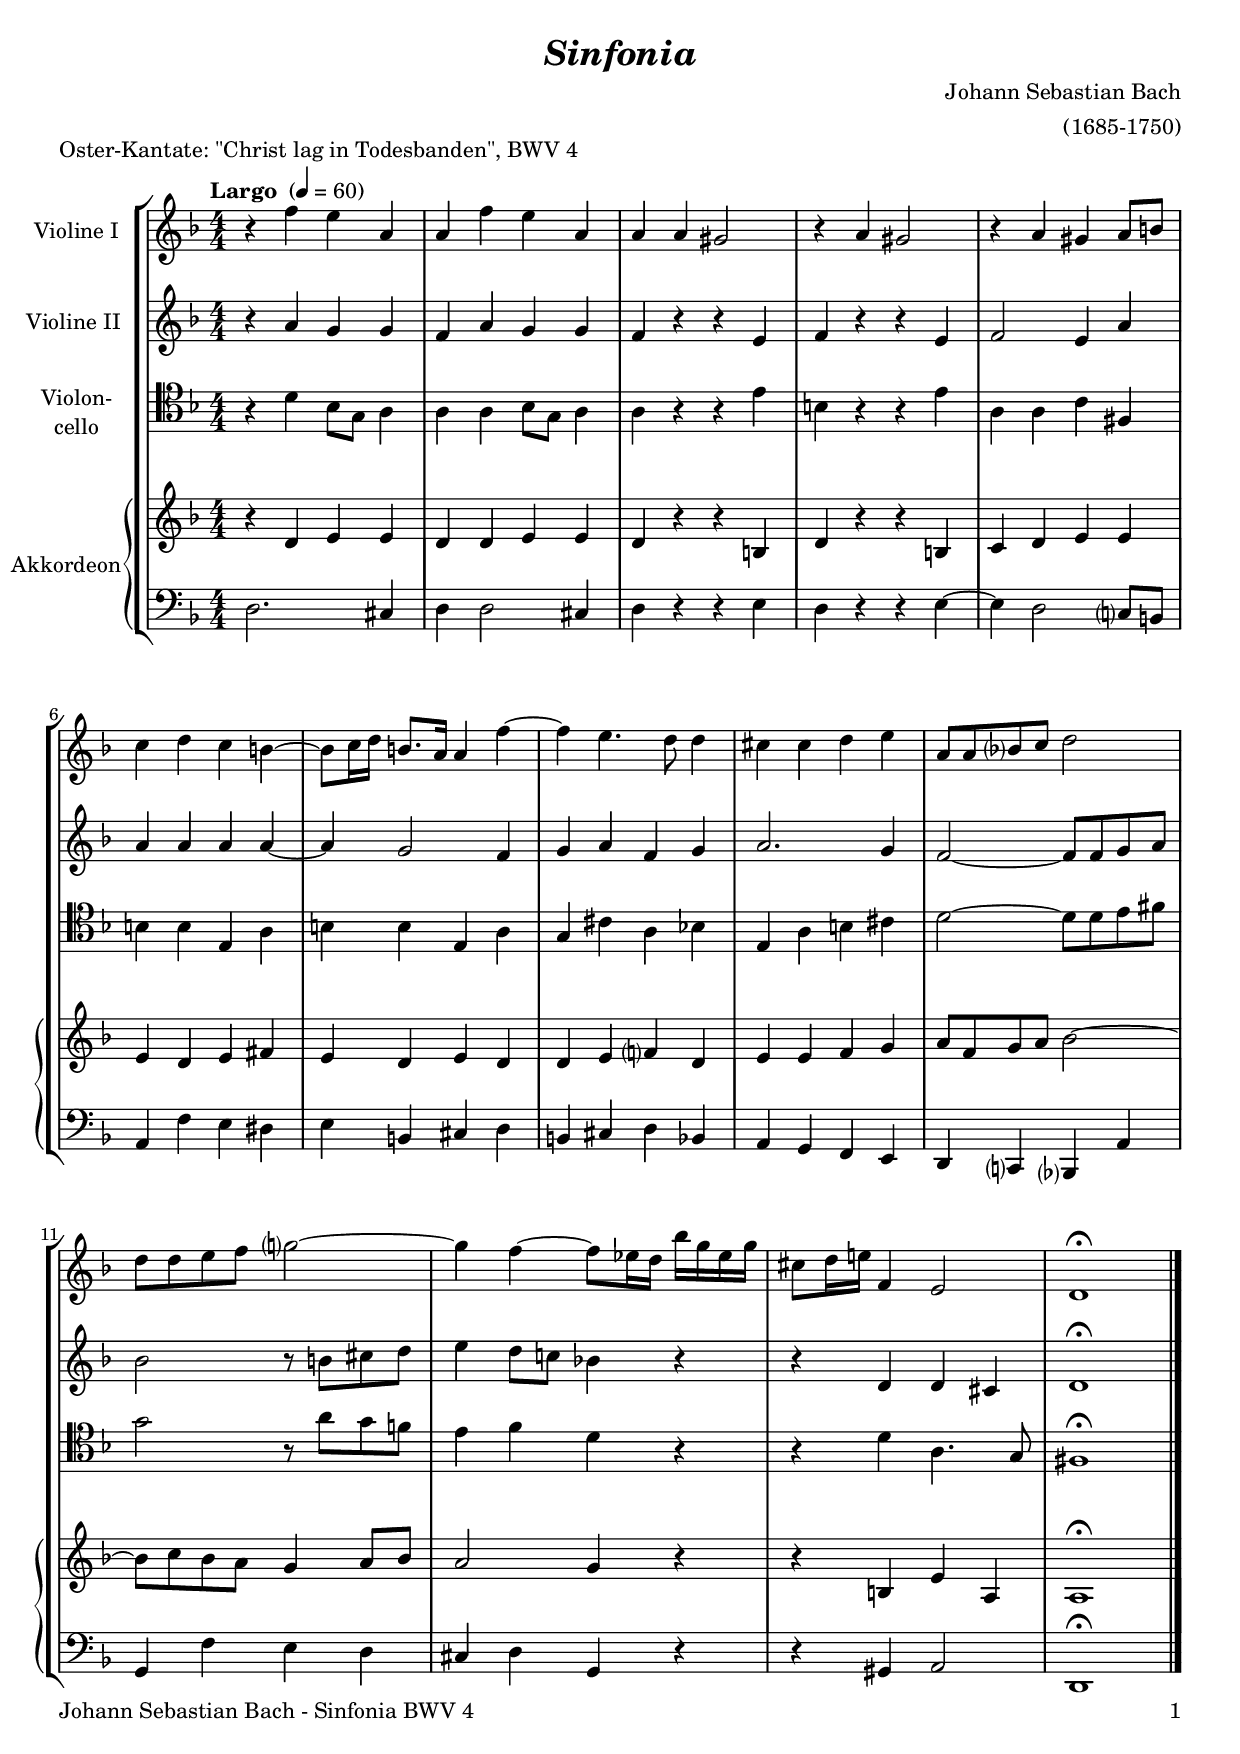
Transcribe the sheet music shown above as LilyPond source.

\version "2.24.4"
\include "deutsch.ly"

#(set-global-staff-size 19)

\header {
  title     = \markup \bold \italic "Sinfonia"
  composer  = "Johann Sebastian Bach"
  arranger  = "(1685-1750)"
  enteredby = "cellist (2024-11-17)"
  piece     = "Oster-Kantate: \"Christ lag in Todesbanden\", BWV 4"
}

voiceconsts = {
  \key e \minor
  \time 4/4
  \numericTimeSignature
  \compressEmptyMeasures
% Set default beaming for all staves
%  \set Timing.beamExceptions = #'()
%  \set Timing.baseMoment     = #(ly:make-moment 1 4)
%  \set Timing.beatStructure  = #'(1 1 1)
  \tempo "Largo " 4=60
}

mipz = "pizzicato strings"
mivl = "violin"
miba = "cello"
% mikl = "bright acoustic"
% mikl = "church organ"
mikl = "concertina"

va = \relative c''' {
  \voiceconsts

  r4 g fis h,
  h g' fis h,
  h h ais2
  r4 h ais2
  r4 h ais h8 cis
  d4 e d cis~

  cis8 d16 e cis8. h16 h4 g'~
  g fis4. e8 e4
  dis4 dis e fis
  h,8 h c? d e2
  e8 e fis g a?2~
  a4 g~ g8 f16 e c' a f a

  dis,8 e16 fis! g,4 fis2
  e1\fermata \bar "|."
}

vb = \relative c'' {
  \voiceconsts

  r4 h a a
  g h a a
  g r r fis
  g r r fis
  g2 fis4 h
  h h h h~
  h a2 g4
  a h g a
  h2. a4

  g2~ g8 g a h
  c2 r8 cis dis e
  fis4 e8 d! c!4 r
  r e, e dis
  e1\fermata \bar "|."
}

vc = \relative c' {
  \voiceconsts
  \clef "tenor"

  r4 e c8 a h4
  h h c8 a h4
  h r r fis'
  cis r r fis
  h, h d gis,
  cis cis fis, h
  cis cis fis, h

  a dis h c!
  fis, h cis dis
  e2~ e8 e fis gis
  a2 r8 h a g!
  fis4 g e r
  r e h4. a8
  gis1\fermata \bar "|."
}

vd = \relative c' {
  \voiceconsts

  r4 e fis fis
  e e fis fis
  e r r cis
  e r r cis
  d e fis fis
  fis e fis gis
  fis e fis e
  e fis g? e

  fis fis g a
  h8 g a h c2~
  c8 d c h a4 h8 c
  h2 a4 r
  r cis, fis h,
  h1\fermata \bar "|."
}

ve = \relative c {
  \voiceconsts
  \clef "bass"

  e2. dis4
  e e2 dis4
  e r r fis
  e r r fis~
  fis e2 d?8 cis
  h4 g' fis eis
  fis cis dis e

  cis dis e c
  h a g fis
  e d? c? h'
  a g' fis e
  dis e a, r
  r ais h2
  e,1\fermata \bar "|."
}


music = \new StaffGroup <<
  \new Staff {
    \set Staff.midiInstrument = \mivl
    \set Staff.instrumentName = \markup \center-column { "Violine I" }
    \transpose e d { \va }
  }

  \new Staff {
    \set Staff.midiInstrument = \mivl
    \set Staff.instrumentName = \markup \center-column { "Violine II" }
    \transpose e d { \vb }
  }

  \new Staff {
    \set Staff.midiInstrument = \miba
    \set Staff.instrumentName = \markup \center-column { "Violon-" "cello" }
    \transpose e d { \vc }
  }

  \new PianoStaff <<
    \set PianoStaff.midiInstrument = \mikl
    \set PianoStaff.instrumentName = \markup \center-column { "Akkordeon" }
    <<
      \new Staff {
	\transpose e d { \vd }
      }
      
      %    \new Dynamics \vdy
      
      \new Staff {
	\transpose e d { \ve }
      }
    >>  
  >>
>>

\book {
  \paper {
    print-page-number = ##t
    print-first-page-number = ##t
    ragged-last-bottom = ##f
    oddHeaderMarkup = \markup \null
    evenHeaderMarkup = \markup \null
    oddFooterMarkup = \markup {
      \fill-line {
        \if \should-print-page-number
        "Johann Sebastian Bach - Sinfonia BWV 4" \fromproperty #'page:page-number-string
      }
    }
    evenFooterMarkup = \oddFooterMarkup
  } \score {
    \music
    \layout {}
  }

  \score {
    \unfoldRepeats \music

    \midi {
      \context {
        \Score
      }
    }
  }
}
